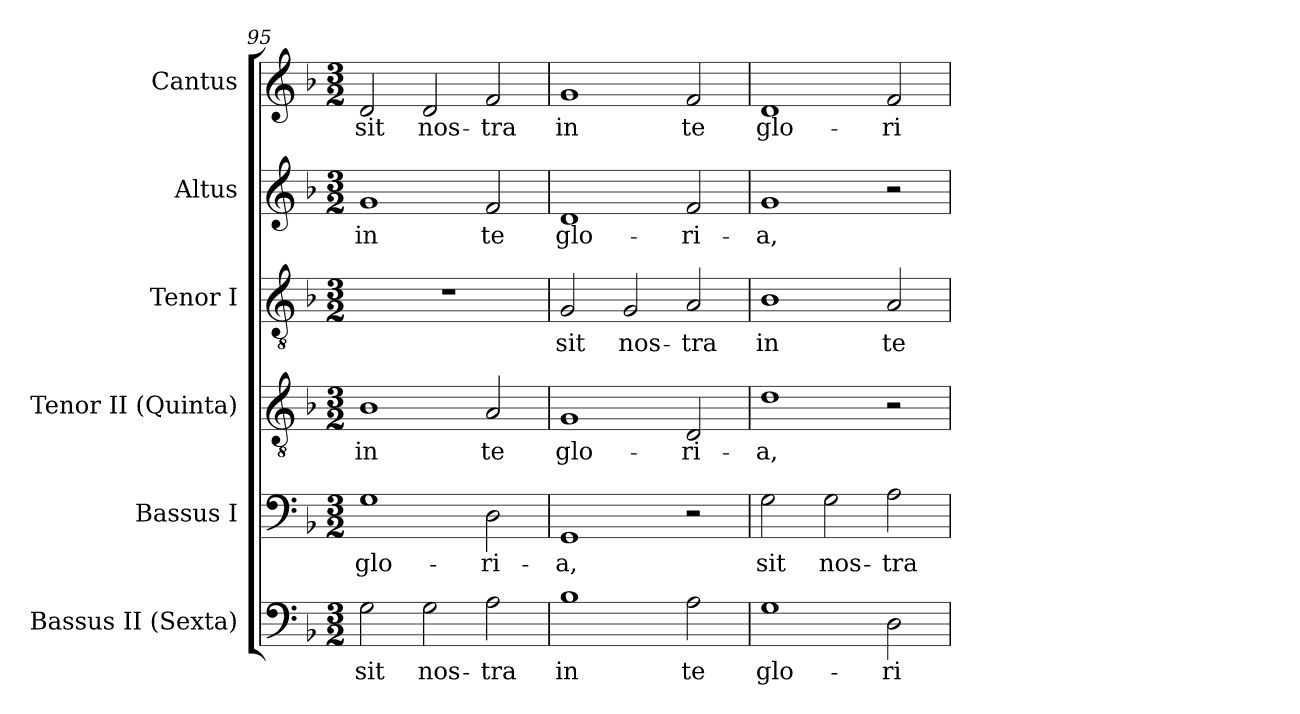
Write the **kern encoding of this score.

**kern	**text	**kern	**text	**kern	**text	**kern	**text	**kern	**text	**kern	**text
*part6	*part6	*part5	*part5	*part4	*part4	*part3	*part3	*part2	*part2	*part1	*part1
*staff6	*staff6	*staff5	*staff5	*staff4	*staff4	*staff3	*staff3	*staff2	*staff2	*staff1	*staff1
*I"Bassus II (Sexta)	*	*I"Bassus I	*	*I"Tenor II (Quinta)	*	*I"Tenor I	*	*I"Altus	*	*I"Cantus	*
*I'B.	*	*I'B.	*	*I'T.	*	*I'T.	*	*I'A.	*	*	*
*clefF4	*	*clefF4	*	*clefGv2	*	*clefGv2	*	*clefG2	*	*clefG2	*
*	*	*	*	*ITrd7c12	*	*ITrd7c12	*	*	*	*	*
*k[b-]	*	*k[b-]	*	*k[b-]	*	*k[b-]	*	*k[b-]	*	*k[b-]	*
*F:	*	*F:	*	*F:	*	*F:	*	*F:	*	*F:	*
*M3/2	*	*M3/2	*	*M3/2	*	*M3/2	*	*M3/2	*	*M3/2	*
=95	=95	=95	=95	=95	=95	=95	=95	=95	=95	=95	=95
!	!LO:LY:b:color=#000000	!	!	!	!	!	!	!	!	!	!
!	!	!	!LO:LY:b:color=#000000	!	!	!	!	!	!	!	!
!	!	!	!	!	!LO:LY:b:color=#000000	!LO:N:vis=1	!	!	!	!	!
!	!	!	!	!	!	!	!	!	!LO:LY:b:color=#000000	!	!
!	!	!	!	!	!	!	!	!	!	!	!LO:LY:b:color=#000000
2Gi\	sit	1Gi	glo-	1BB-i	in	1.r	.	1gi	in	2di/	sit
!	!LO:LY:b:color=#000000	!	!	!	!	!	!	!	!	!	!
!	!	!	!	!	!	!	!	!	!	!	!LO:LY:b:color=#000000
2Gi\	nos-	.	.	.	.	.	.	.	.	2di/	nos-
!	!LO:LY:b:color=#000000	!	!	!	!	!	!	!	!	!	!
!	!	!	!LO:LY:b:color=#000000	!	!	!	!	!	!	!	!
!	!	!	!	!	!LO:LY:b:color=#000000	!	!	!	!	!	!
!	!	!	!	!	!	!	!	!	!LO:LY:b:color=#000000	!	!
!	!	!	!	!	!	!	!	!	!	!	!LO:LY:b:color=#000000
2Ai\	-tra	2Di\	-ri-	2AAi/	te	.	.	2fi/	te	2fi/	-tra
=96	=96	=96	=96	=96	=96	=96	=96	=96	=96	=96	=96
!	!LO:LY:b:color=#000000	!	!	!	!	!	!	!	!	!	!
!	!	!	!LO:LY:b:color=#000000	!	!	!	!	!	!	!	!
!	!	!	!	!	!LO:LY:b:color=#000000	!	!	!	!	!	!
!	!	!	!	!	!	!	!LO:LY:b:color=#000000	!	!	!	!
!	!	!	!	!	!	!	!	!	!LO:LY:b:color=#000000	!	!
!	!	!	!	!	!	!	!	!	!	!	!LO:LY:b:color=#000000
1B-i	in	1GGi	-a,	1GGi	glo-	2GGi/	sit	1di	glo-	1gi	in
!	!	!	!	!	!	!	!LO:LY:b:color=#000000	!	!	!	!
.	.	.	.	.	.	2GGi/	nos-	.	.	.	.
!	!LO:LY:b:color=#000000	!	!	!	!	!	!	!	!	!	!
!	!	!	!	!	!LO:LY:b:color=#000000	!	!	!	!	!	!
!	!	!	!	!	!	!	!LO:LY:b:color=#000000	!	!	!	!
!	!	!	!	!	!	!	!	!	!LO:LY:b:color=#000000	!	!
!	!	!	!	!	!	!	!	!	!	!	!LO:LY:b:color=#000000
2Ai\	te	2r	.	2DDi/	-ri-	2AAi/	-tra	2fi/	-ri-	2fi/	te
!!LO:PB:g=z
=97	=97	=97	=97	=97	=97	=97	=97	=97	=97	=97	=97
!	!LO:LY:b:color=#000000	!	!	!	!	!	!	!	!	!	!
!	!	!	!LO:LY:b:color=#000000	!	!	!	!	!	!	!	!
!	!	!	!	!	!LO:LY:b:color=#000000	!	!	!	!	!	!
!	!	!	!	!	!	!	!LO:LY:b:color=#000000	!	!	!	!
!	!	!	!	!	!	!	!	!	!LO:LY:b:color=#000000	!	!
!	!	!	!	!	!	!	!	!	!	!	!LO:LY:b:color=#000000
1Gi	glo-	2Gi\	sit	1Di	-a,	1BB-i	in	1gi	-a,	1di	glo-
!	!	!	!LO:LY:b:color=#000000	!	!	!	!	!	!	!	!
.	.	2Gi\	nos-	.	.	.	.	.	.	.	.
!	!LO:LY:b:color=#000000	!	!	!	!	!	!	!	!	!	!
!	!	!	!LO:LY:b:color=#000000	!	!	!	!	!	!	!	!
!	!	!	!	!	!	!	!LO:LY:b:color=#000000	!	!	!	!
!	!	!	!	!	!	!	!	!	!	!	!LO:LY:b:color=#000000
2Di\	-ri-	2Ai\	-tra	2r	.	2AAi/	te	2r	.	2fi/	-ri-
=	=	=	=	=	=	=	=	=	=	=	=
*-	*-	*-	*-	*-	*-	*-	*-	*-	*-	*-	*-
